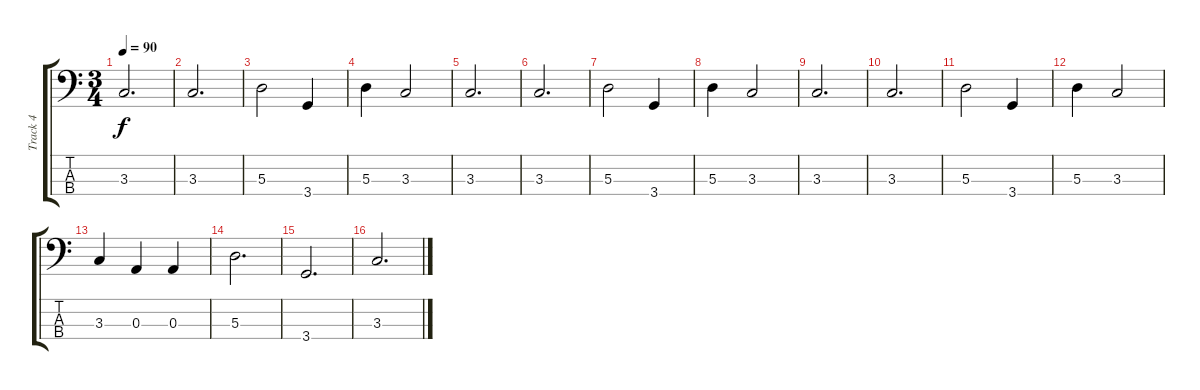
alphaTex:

\track ("Track 4" "Track 4") {instrument electricbassfinger}
\staff {score tabs}
\tuning (G2 D2 A1 E1) {hide}
\ts (3 4)
\tempo 90
\clef f4
\ks c
3.3.2{d dy f} |
3.3.2{d} |
5.3.2 3.4.4 |
5.3.4 3.3.2 |
3.3.2{d} |
3.3.2{d} |
5.3.2 3.4.4 |
5.3.4 3.3.2 |
3.3.2{d} |
3.3.2{d} |
5.3.2 3.4.4 |
5.3.4 3.3.2 |
3.3.4 0.3.4 0.3.4 |
5.3.2{d} |
3.4.2{d} |
3.3.2{d}
